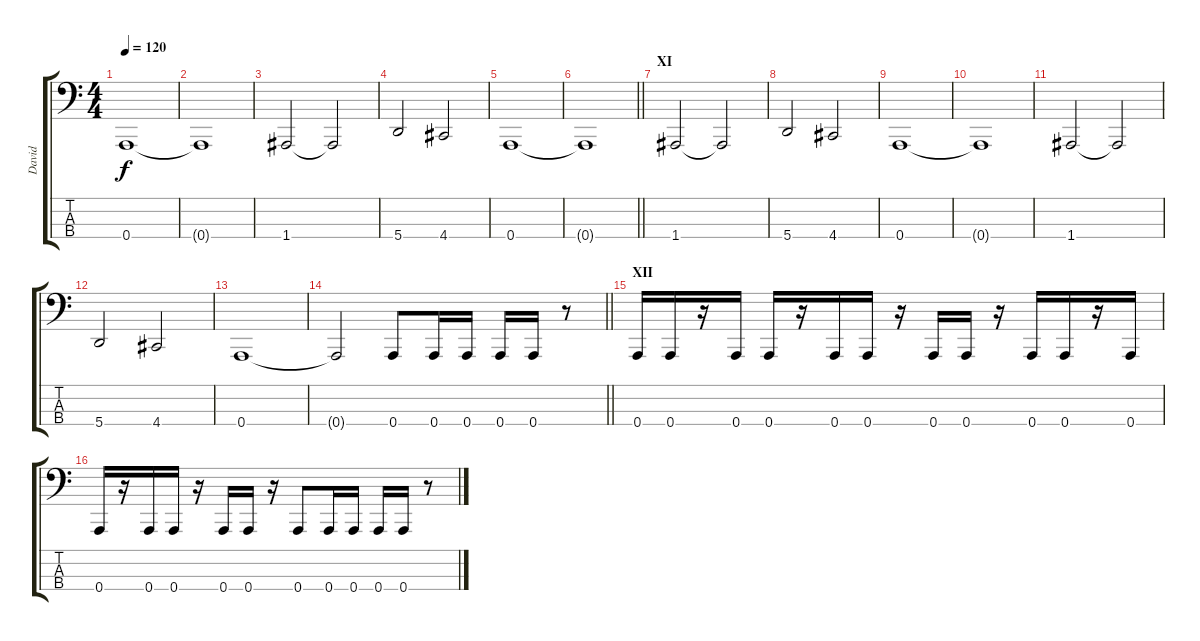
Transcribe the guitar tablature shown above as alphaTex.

\track ("David" "David") {instrument electricbasspick}
\staff {score tabs}
\tuning (D2 A1 E1 A0) {hide}
\ts (4 4)
\tempo 120
\clef f4
\ks c
0.4.1{dy f} |
0.4{t}.1 |
1.4.2 1.4{t}.2 |
5.4.2 4.4.2 |
0.4.1 |
\barLineRight lightlight
0.4{t}.1 |
\section ("" "XI")
1.4.2{volume 11} 1.4{t}.2 |
5.4.2 4.4.2 |
0.4.1 |
0.4{t}.1 |
1.4.2 1.4{t}.2 |
5.4.2 4.4.2 |
0.4.1 |
\barLineRight lightlight
0.4{t}.2 0.4.8{volume 10} 0.4.16 0.4.16 0.4.16 0.4.16 r.8 |
\section ("" "XII")
0.4.16 0.4.16 r.16 0.4.16 0.4.16 r.16 0.4.16 0.4.16 r.16 0.4.16 0.4.16 r.16 0.4.16 0.4.16 r.16 0.4.16 |
0.4.16 r.16 0.4.16 0.4.16 r.16 0.4.16 0.4.16 r.16 0.4.8 0.4.16 0.4.16 0.4.16 0.4.16 r.8
